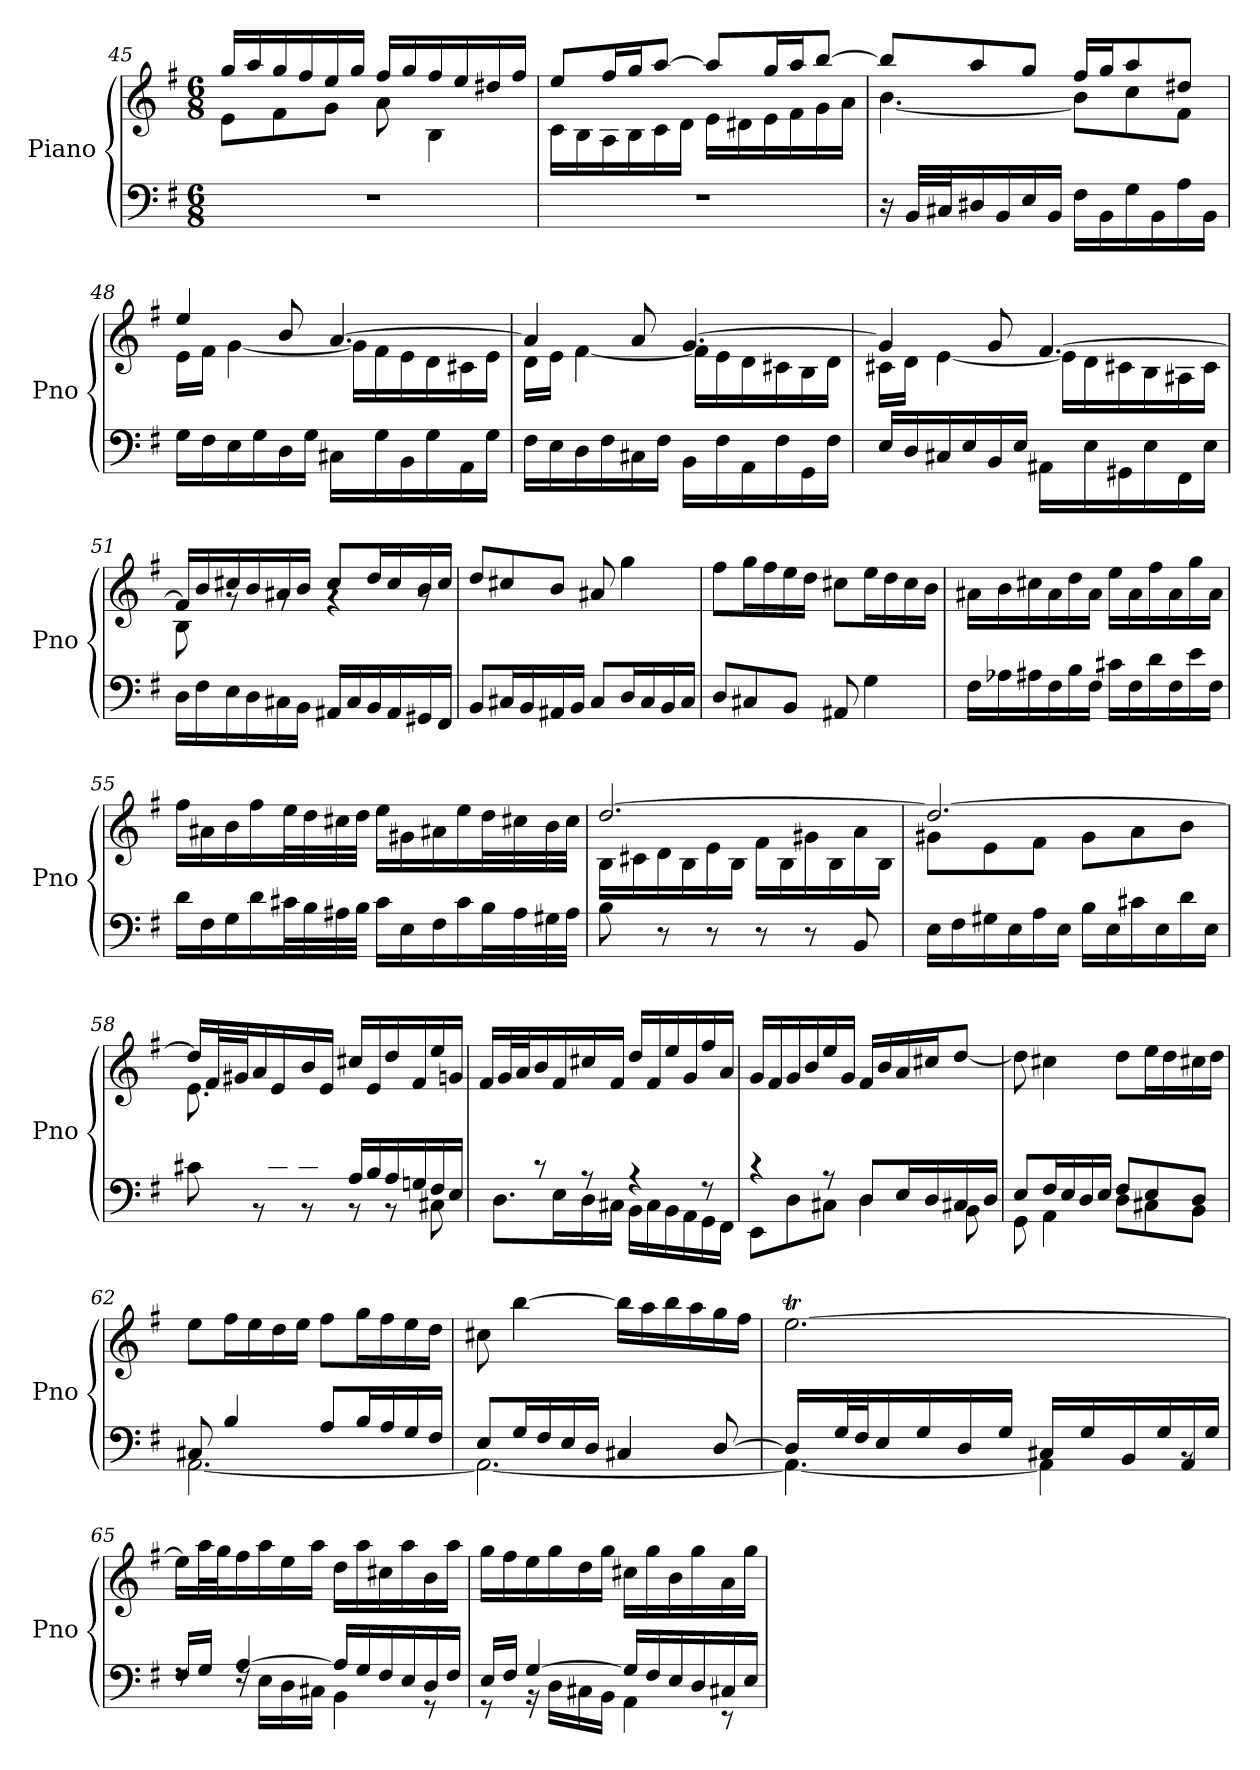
**kern	**kern
*part1	*part1
*staff2	*staff1
*I"Piano	*
*I'Pno	*
*clefF4	*clefG2
*k[f#]	*k[f#]
*M6/8	*M6/8
=45	=45
*	*^
2.r	16gg/LL	8e\L
.	16aa/	.
.	16gg/	8f#\
.	16ff#/	.
.	16ee/	8g\J
.	16gg/JJ	.
.	16ff#/LL	8a\
.	16gg/	.
.	16ff#/	4B\
.	16ee/	.
.	16dd#X/	.
.	16ff#/JJ	.
=46	=46	=46
2.r	8ee/L	16c\LL
.	.	16B\
.	16ff#/L	16A\
.	16gg/J	16B\
.	[8aa/J	16c\
.	.	16d\JJ
.	8aa/L]	16e\LL
.	.	16d#X\
.	16gg/L	16e\
.	16aa/J	16f#\
.	[8bb/J	16g\
.	.	16a\JJ
=47	=47	=47
16r	8bb/L]	[4.b\
32BB/LLL	.	.
32C#X/J	.	.
16D#X/	8aa/	.
16BB/	.	.
16E/	8gg/J	.
16BB/JJ	.	.
16F#\LL	16ff#/LL	8b\L]
16BB\	16gg/J	.
16G\	8aa/	8cc\
16BB\	.	.
16A\	8dd#X/J	8f#\J
16BB\JJ	.	.
!!LO:LB:g=z	!!
=48	=48	=48
16G\LL	4ee/	16e\LL
16F#\	.	16f#\JJ
16E\	.	[4g\
16G\	.	.
16D\	8b/	.
16G\JJ	.	.
16C#X\LL	[4.a/	16g\LL]
16G\	.	16f#\
16BB\	.	16e\
16G\	.	16d\
16AA\	.	16c#X\
16G\JJ	.	16e\JJ
=49	=49	=49
16F#\LL	4a/]	16d\LL
16E\	.	16e\JJ
16D\	.	[4f#\
16F#\	.	.
16C#X\	8a/	.
16F#\JJ	.	.
16BB\LL	[4.g/	16f#\LL]
16F#\	.	16e\
16AA\	.	16d\
16F#\	.	16c#X\
16GG\	.	16B\
16F#\JJ	.	16d\JJ
=50	=50	=50
16E/LL	4g/]	16c#X\LL
16D/	.	16d\JJ
16C#X/	.	[4e\
16E/	.	.
16BB/	8g/	.
16E/JJ	.	.
16AA#X\LL	[4.f#/	16e\LL]
16E\	.	16d\
16GG#X\	.	16c#X\
16E\	.	16B\
16FF#\	.	16A#X\
16E\JJ	.	16c#\JJ
!!LO:LB:g=z	!!
=51	=51	=51
16D\LL	16f#/LL]	8B\
16F#\	16b/	.
16E\	16cc#X/	8rg
16D\	16b/	.
16C#X\	16a#X/	8rg
16BB\JJ	16b/JJ	.
16AA#X/LL	8cc#/L	4rg
16C#/	.	.
16BB/	16dd/L	.
16AA#/	16cc#/	.
16GG#X/	16b/	8rg
16FF#/JJ	16cc#/JJ	.
*	*v	*v
=52	=52
8BB/L	8dd/L
16C#X/L	8cc#X/
16BB/	.
16AA#X/	8b/J
16BB/JJ	.
8C#/L	8a#X/
16D/L	4gg\
16C#/	.
16BB/	.
16C#/JJ	.
=53	=53
8D/L	8ff#\L
8C#X/	16gg\L
.	16ff#\
8BB/J	16ee\
.	16dd\JJ
8AA#X/	8cc#X\L
4G\	16ee\L
.	16dd\
.	16cc#\
.	16b\JJ
!!LO:LB:g=z
=54	=54
16F#\LL	16a#X\LL
16A-Xi\	16b\
16A#X\	16cc#X\
16F#\	16a#\
16B\	16dd\
16F#\JJ	16a#\JJ
16c#X\LL	16ee\LL
16F#\	16a#\
16d\	16ff#\
16F#\	16a#\
16e\	16gg\
16F#\JJ	16a#\JJ
=55	=55
16d\LL	16ff#\LL
16F#\	16a#X\
16G\	16b\
16d\	16ff#\
32c#X\L	32ee\L
32B\	32dd\
32A#X\	32cc#X\
32B\JJJ	32dd\JJJ
16c#\LL	16ee\LL
16E\	16g#X\
16F#\	16a#X\
16c#\	16ee\
32B\L	32dd\L
32A#\	32cc#X\
32G#X\	32b\
32A#\JJJ	32cc#\JJJ
=56	=56
*	*^
8B\	[2.dd/	16B\LL
.	.	16c#X\
8r	.	16d\
.	.	16B\
8r	.	16e\
.	.	16B\JJ
8r	.	16f#\LL
.	.	16B\
8r	.	16g#X\
.	.	16B\
8BB/	.	16a\
.	.	16B\JJ
!!LO:LB:g=z	!!
=57	=57	=57
16E\LL	2.dd/_	8g#X\L
16F#\	.	.
16G#X\	.	8e\
16E\	.	.
16A\	.	8f#\J
16E\JJ	.	.
16B\LL	.	8g#\L
16E\	.	.
16c#X\	.	8a\
16E\	.	.
16d\	.	8b\J
16E\JJ	.	.
=58	=58	=58
*^	*	*
8.ryy	8c#X\	16dd/LL]	8.e\L
.	.	32f#/L	.
.	.	32g#X/J	.
.	8rBB	16a/	.
16d/L	.	16e/	2ryy
16c#X/	8rBB	16b/	.
16B/JJ	.	16e/JJ	.
16A/LL	8rBB	16cc#X/LL	.
16B/	.	16e/	.
16A/	8rBB	16dd/	.
16Gn/	.	16f#/	.
16F#/	8C#X\	16ee/	.
16E/JJ	.	16gn/JJ	16ryy
*	*	*v	*v
=59	=59	=59
8D/yy	8.D\L	16f#/LL
.	.	32g/L
.	.	32a/J
8r	.	16b/
.	16E\L	16f#/
8r	16D\	16cc#X/
.	16C#X\JJ	16f#/JJ
4r	16BB\LL	16dd/LL
.	16C#\	16f#/
.	16BB\	16ee/
.	16AA\	16g/
8r	16GG\	16ff#/
.	16FF#\JJ	16a/JJ
!!LO:LB:g=z
=60	=60	=60
4r	8EE\L	16g/LL
.	.	16f#/
.	8D\	16g/
.	.	16b/
8r	8C#X\J	16ee/
.	.	16g/JJ
8D/L	4D\	16f#/LL
.	.	16b/
16E/L	.	16a/
16D/	.	16cc#X/J
16C#X/	8BB\	[8dd/J
16D/JJ	.	.
=61	=61	=61
8E/L	8GG\	8dd\]
16F#/L	4AA\	4cc#X\
16E/	.	.
16D/	.	.
16E/JJ	.	.
8F#/L	8D\L	8dd\L
8E/	8C#X\	16ee\L
.	.	16dd\
8D/J	8BB\J	16cc#X\
.	.	16dd\JJ
=62	=62	=62
8C#X/	[2.AA\	8ee\L
4B/	.	16ff#\L
.	.	16ee\
.	.	16dd\
.	.	16ee\JJ
8A/L	.	8ff#\L
16B/L	.	16gg\L
16A/	.	16ff#\
16G/	.	16ee\
16F#/JJ	.	16dd\JJ
=63	=63	=63
8E/L	2.AA\_	8cc#X\
16G/L	.	[4bb\
16F#/	.	.
16E/	.	.
16D/JJ	.	.
4C#X/	.	16bb\LL]
.	.	16aa\
.	.	16bb\
.	.	16aa\
[8D/	.	16gg\
.	.	16ff#\JJ
!!LO:PB:g=z
=64	=64	=64
*	*	*^
16D/LL]	4.AA\_	[2.eeT\	32ff#!yy
.	.	.	32ee!yy
32G/L	.	.	32ff#!yy
32F#/J	.	.	32ee!yy
16E/	.	.	32ff#!yy
.	.	.	32ee!yy
16G/	.	.	32ff#!yy
.	.	.	32ee!yy
16D/	.	.	32ff#!yy
.	.	.	32ee!yy
16G/JJ	.	.	32ff#!yy
.	.	.	32ee!yy
16C#X/LL	4AA\]	.	32ff#!yy
.	.	.	32ee!yy
16G/	.	.	32ff#!yy
.	.	.	32ee!yy
16BB/	.	.	32ff#!yy
.	.	.	8..ee!yy
16G/	.	.	.
16AA/	8rBB	.	.
16G/JJ	.	.	.
*	*	*v	*v
=65	=65	=65
16F#/LL	8rF	16ee\LL]
16G/JJ	.	32aa\L
.	.	32gg\J
[4A/	16rF	16ff#\
.	16E\LL	16aa\
.	16D\	16ee\
.	16C#X\JJ	16aa\JJ
16A/LL]	4BB\	16dd\LL
16G/	.	16aa\
16F#/	.	16cc#X\
16E/	.	16aa\
16D/	8r	16b\
16F#/JJ	.	16aa\JJ
=66	=66	=66
16E/LL	8r	16gg\LL
16F#/JJ	.	16ff#\
[4G/	16r	16ee\
.	16D\LL	16gg\
.	16C#X\	16dd\
.	16BB\JJ	16gg\JJ
16G/LL]	4AA\	16cc#X\LL
16F#/	.	16gg\
16E/	.	16b\
16D/	.	16gg\
16C#X/	8r	16a\
16E/JJ	.	16gg\JJ
*v	*v	*
=	=
*-	*-
